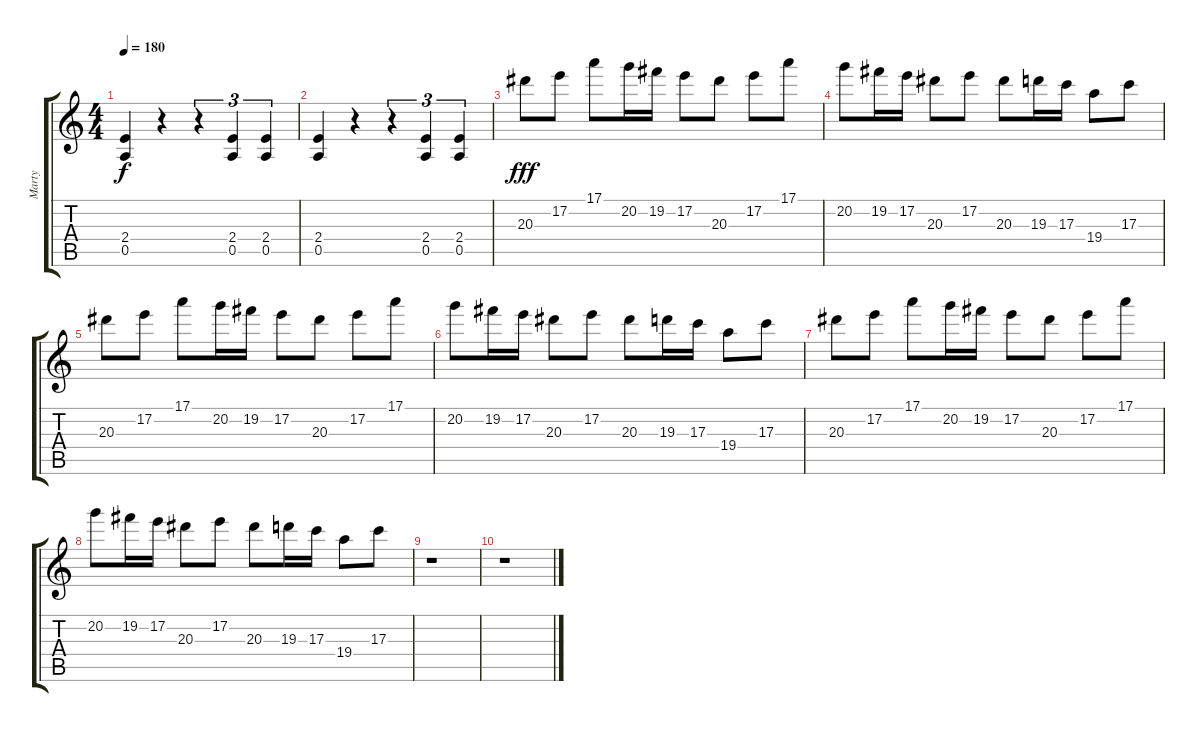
\track ("Marty" "Marty") {instrument overdrivenguitar}
\staff {score tabs}
\tuning (E4 B3 G3 D3 A2 E2) {hide}
\ts (4 4)
\tempo 180
\clef g2
\ks c
(2.4 0.5).4{dy f} r.4 r.4{tu (3 2)} (2.4 0.5).4{tu (3 2)} (2.4 0.5).4{tu (3 2)} |
(2.4 0.5).4 r.4 r.4{tu (3 2)} (2.4 0.5).4{tu (3 2)} (2.4 0.5).4{tu (3 2)} |
20.3.8{dy fff} 17.2.8 17.1.8 20.2.16 19.2.16 17.2.8 20.3.8 17.2.8 17.1.8 |
20.2.8 19.2.16 17.2.16 20.3.8 17.2.8 20.3.8 19.3.16 17.3.16 19.4.8 17.3.8 |
20.3.8 17.2.8 17.1.8 20.2.16 19.2.16 17.2.8 20.3.8 17.2.8 17.1.8 |
20.2.8 19.2.16 17.2.16 20.3.8 17.2.8 20.3.8 19.3.16 17.3.16 19.4.8 17.3.8 |
20.3.8 17.2.8 17.1.8 20.2.16 19.2.16 17.2.8 20.3.8 17.2.8 17.1.8 |
20.2.8 19.2.16 17.2.16 20.3.8 17.2.8 20.3.8 19.3.16 17.3.16 19.4.8 17.3.8 |
r.1 |
r.1
